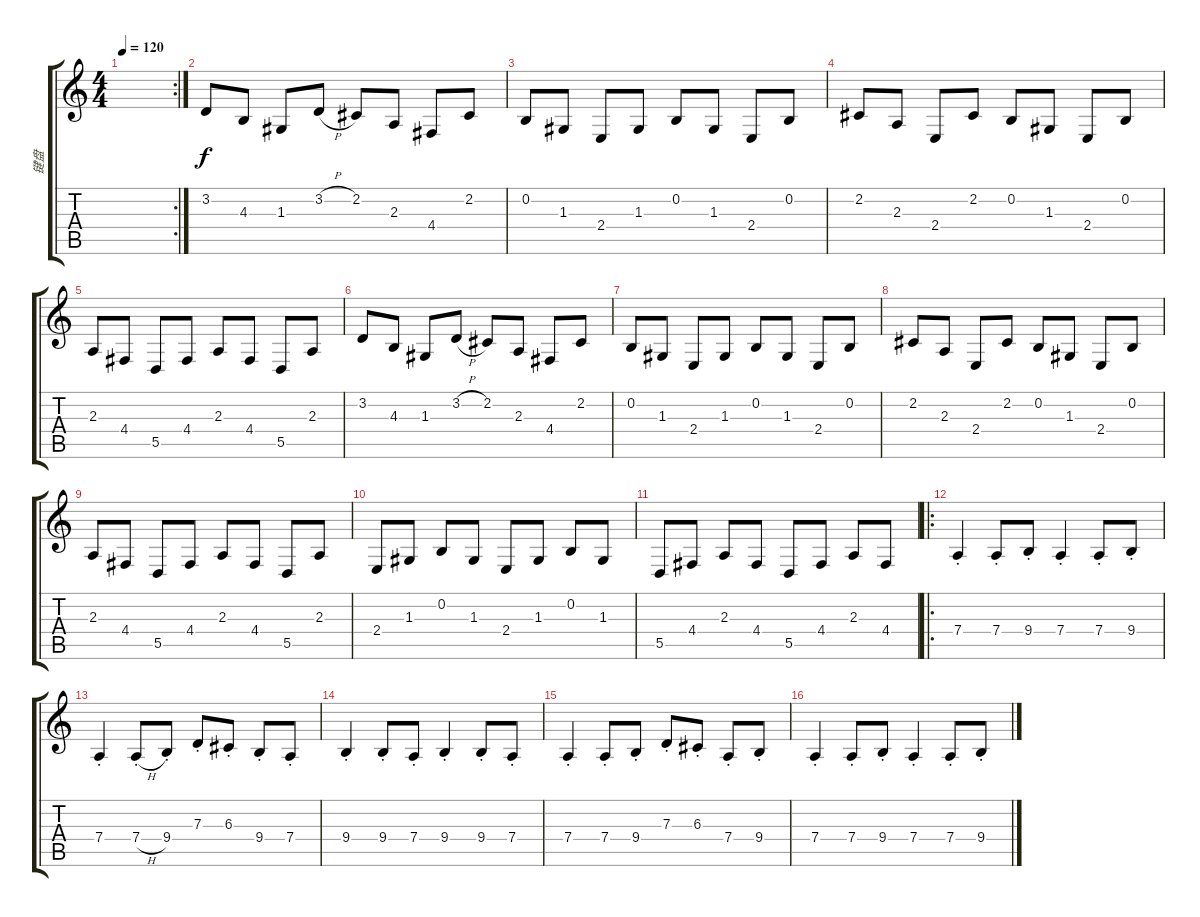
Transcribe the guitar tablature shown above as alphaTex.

\track ("键盘" "键盘") {instrument sitar}
\staff {score tabs}
\tuning (E4 B3 G3 D3 A2 E2) {hide}
\rc 2
\ts (4 4)
\tempo 120
\clef g2
\ks c
|
3.2.8 4.3.8 1.3.8 3.2{h}.8 2.2.8 2.3.8 4.4.8 2.2.8 |
0.2.8 1.3.8 2.4.8 1.3.8 0.2.8 1.3.8 2.4.8 0.2.8 |
2.2.8 2.3.8 2.4.8 2.2.8 0.2.8 1.3.8 2.4.8 0.2.8 |
2.3.8 4.4.8 5.5.8 4.4.8 2.3.8 4.4.8 5.5.8 2.3.8 |
3.2.8 4.3.8 1.3.8 3.2{h}.8 2.2.8 2.3.8 4.4.8 2.2.8 |
0.2.8 1.3.8 2.4.8 1.3.8 0.2.8 1.3.8 2.4.8 0.2.8 |
2.2.8 2.3.8 2.4.8 2.2.8 0.2.8 1.3.8 2.4.8 0.2.8 |
2.3.8 4.4.8 5.5.8 4.4.8 2.3.8 4.4.8 5.5.8 2.3.8 |
2.4.8 1.3.8 0.2.8 1.3.8 2.4.8 1.3.8 0.2.8 1.3.8 |
5.5.8 4.4.8 2.3.8 4.4.8 5.5.8 4.4.8 2.3.8 4.4.8 |
\ro
7.4{st}.4 7.4{st}.8 9.4{st}.8 7.4{st}.4 7.4{st}.8 9.4{st}.8 |
7.4{st}.4 7.4{h st}.8 9.4{st}.8 7.3{st}.8 6.3{st}.8 9.4{st}.8 7.4{st}.8 |
9.4{st}.4 9.4{st}.8 7.4{st}.8 9.4{st}.4 9.4{st}.8 7.4{st}.8 |
7.4{st}.4 7.4{st}.8 9.4{st}.8 7.3{st}.8 6.3{st}.8 7.4{st}.8 9.4{st}.8 |
7.4{st}.4 7.4{st}.8 9.4{st}.8 7.4{st}.4 7.4{st}.8 9.4{st}.8
